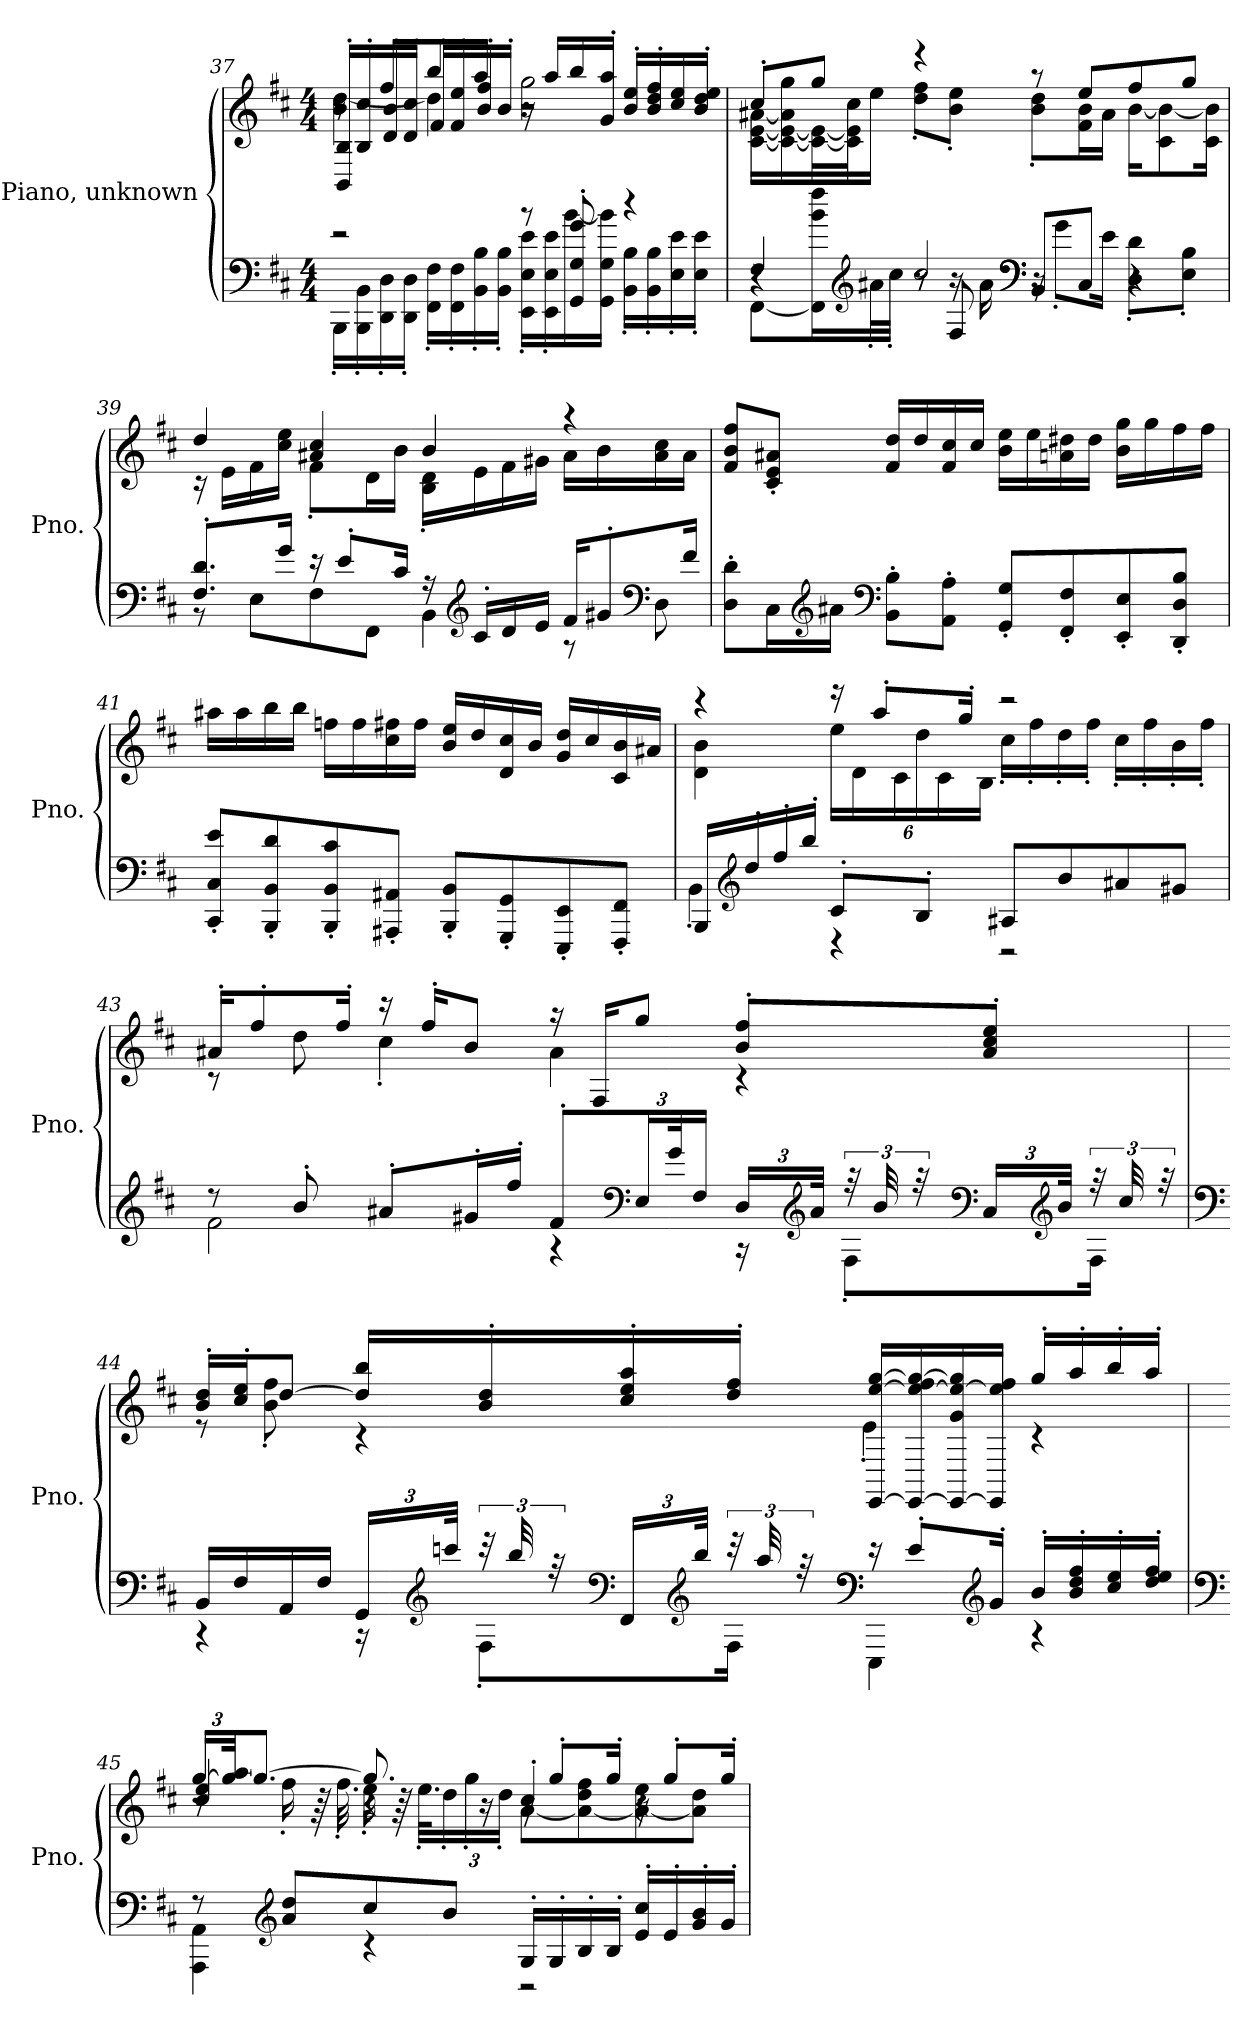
**kern	**kern
*part1	*part1
*staff2	*staff1
*I"Piano, unknown	*
*I'Pno.	*
!!LO:PB:g=z
*clefF4	*clefG2
*k[f#c#]	*k[f#c#]
*M4/4	*M4/4
=37	=37
*^	*^
*	*	*	*^
2r	16BBB'\LL	8r	4b\ [4dd\	16BB/' 16B/'LL
.	16BBB\' 16BB\'	.	.	16B/' 16cc#/'
.	16DD\' 16D\'	8ff#/L	.	16d/' 16b/'
.	16DD\' 16D\'JJ	.	.	16d/' 16cc#/'JJ
.	16FF#\' 16F#\'LL	8bb/	4dd\]	16f#'/LL
.	16FF#\' 16F#\'	.	.	16f#/' 16ee/'
.	16BB\' 16B\'	8aa/J	.	16b/' 16ff#/'
.	16BB\' 16B\'JJ	.	.	16b'/JJ
8r	16EE\' 16E\' 16e\'LL	2r	2gg\	16r
.	16EE\' 16E\' 16e\'	.	.	16aa/LL
8GG/' 8G/' 8g/'	[16b\	.	.	16bb/
.	16GG\ 16G\ 16b\]JJ	.	.	16g/' 16aa/'JJ
4r	16BB\' 16B\'LL	.	.	16b/' 16ee/'LL
.	16BB\' 16B\'	.	.	16b/' 16dd/' 16ff#/'
.	16E\' 16e\'	.	.	16cc#/ 16ee/
.	16E\' 16e\'JJ	.	.	16b/' 16dd/' 16ee/'JJ
*	*	*	*v	*v
!!LO:LB:g=z
=38	=38	=38	=38
*	*^	*	*
4F#/	[8FF#\L	4r	8cc#'/L	[16c#\ [16e\ [16a#X\LL
.	.	.	.	16c#\_ 16e\_ 16a#\] 16gg\
.	16FF#\] 16b\ 16ff#\L	.	8gg/J	32c#\_ 32e\_L
.	.	.	.	32c#\] 32e\] 32cc#\J
*clefG2	*	*	*	*
.	32a#X'\L	.	.	16ee\JJ
.	32cc#'\JJJ	.	.	.
2cc#/	8r	8r	4r	8dd\' 8ff#\'L
.	16r	8F#/	.	8b\' 8ee\'J
.	16a#\	.	.	.
*clefF4	*	*	*	*
.	16r	8BB/L	8r	8b\' 8dd\'L
.	8g'\L	.	.	.
.	.	8C#/J	8ee/L	16f#\ 16b\L
.	16e\Jk	.	.	16a#\JJ
4r	8D\' 8d\'L	4r	8ff#/	[16b\KL
.	.	.	.	8c#\ 8b\_
.	8E\' 8B\'J	.	8gg/J	.
.	.	.	.	16c#\ 16b\]Jk
*	*v	*v	*	*
!!LO:LB:g=z	!!
=39	=39	=39	=39
8.F#/' 8.d/'L	8r	4dd/	16r
.	.	.	16e\LL
.	8E\L	.	16f#\
16g/Jk	.	.	16cc#\ 16ee\JJ
16r	8F#\	4a#X/ 4cc#/	8f#'\L
8e'/L	.	.	.
.	8FF#\J	.	16d\L
16c#/Jk	.	.	16b\JJ
16r	4BB\	4b/	16B\' 16d\'LL
*clefG2	*	*	*
16c#'/LL	.	.	16e\
16d/	.	.	16f#\
16e/JJ	.	.	16g#X\JJ
16f#/KL	8r	4r	16a#\LL
8g#X'/	.	.	16b\
*clefF4	*	*	*
.	8D\	.	16a#\ 16cc#\
16f#/Jk	.	.	16a#\JJ
*v	*v	*	*
*	*v	*v
=40	=40
8D\' 8d\'L	8f#/ 8b/ 8ff#/L
16C#\L	8c#/' 8e/' 8a#X/'J
*clefG2	*
16a#X\JJ	.
*clefF4	*
8BB\' 8B\'L	16f#/ 16dd/LL
.	16dd/
8AA\' 8A\'J	16f#/ 16cc#/
.	16cc#/JJ
8GG/' 8G/'L	16b\ 16ee\LL
.	16ee\
8FF#/' 8F#/'	16an\ 16dd#X\
.	16dd#\JJ
8EE/' 8E/'	16b\ 16gg\LL
.	16gg\
8DD/' 8D/' 8B/'J	16ff#\
.	16ff#\JJ
!!LO:LB:g=z
=41	=41
8CC#/' 8C#/' 8e/'L	16aa#X\LL
.	16aa#\
8BBB/' 8BB/' 8d/'	16bb\
.	16bb\JJ
8BBB/' 8BB/' 8c#/'	16ffn\LL
.	16ff\
8AAA#X/' 8AA#X/'J	16cc#\ 16ff#X\
.	16ff#\JJ
8BBB/' 8BB/'L	16b/ 16ee/LL
.	16dd/
8GGG/' 8GG/'	16d/ 16cc#/
.	16b/JJ
8EEE/' 8EE/'	16g/ 16dd/LL
.	16cc#/
8FFF#/' 8FF#/'J	16c#/ 16b/
.	16a#X/JJ
=42	=42
*^	*^
16BBB/LL	4BB'\	4r	4d\ 4b\
*clefG2	*	*	*
16dd'/	.	.	.
16ff#'/	.	.	.
16bb'/JJ	.	.	.
*	*	*	*Xbrackettup
8c#'/L	4r	16r	24ee\LL
.	.	.	24d\
.	.	8aa'/L	.
.	.	.	24c#\
8B'/J	.	.	24dd\
.	.	.	24c#\
.	.	16gg'/Jk	.
.	.	.	24B\JJ
8A#X/L	2r	2r	16cc#'\LL
.	.	.	16ff#'\
8b/	.	.	16dd'\
.	.	.	16ff#'\JJ
8a#X/	.	.	16cc#'\LL
.	.	.	16ff#'\
8g#X/J	.	.	16b'\
.	.	.	16ff#'\JJ
!!LO:LB:g=z	!!
=43	=43	=43	=43
8r	2f#\	16a#X'/KL	8r
.	.	8ff#'/	.
8b'/	.	.	8dd\
.	.	16ff#'/Jk	.
8a#X'/L	.	16r	4cc#'\
.	.	16ff#'/KL	.
16g#X'/L	.	8b/J	.
16ff#'/JJ	.	.	.
8f#'/L	4r	16r	4a#\
.	.	16F#/KL	.
*clefF4	*	*	*
*Xbrackettup	*	*	*
24E/L	.	8gg/J	.
48g#/K	.	.	.
16F#/JJ	.	.	.
24D/LL	16r	8b/' 8ff#/'L	4r
*clefG2	*	*	*
48a#/JJk	.	.	.
*brackettup	*	*	*
48r	8F#'\L	.	.
48b/	.	.	.
48r	.	.	.
*clefF4	*	*	*
*Xbrackettup	*	*	*
24C#/LL	.	8a#/' 8cc#/' 8ee/'J	.
*clefG2	*	*	*
48b/JJk	.	.	.
*brackettup	*	*	*
48r	16F#\Jk	.	.
48cc#/	.	.	.
48r	.	.	.
!!LO:LB:g=z	!!
=44	=44	=44	=44
*clefF4	*	*	*
16BB/LL	4r	16b/' 16dd/'LL	8r
16F#/	.	16cc#/' 16ee/'J	.
16AA/	.	[8dd/J	8b\' 8ff#\'
16F#/JJ	.	.	.
*Xbrackettup	*	*	*
24GG/LL	16r	16dd/] 16bb/LL	4r
*clefG2	*	*	*
48cccn/JJk	.	.	.
*brackettup	*	*	*
48r	8F#'\L	16b/' 16dd/'	.
48bb/	.	.	.
48r	.	.	.
*clefF4	*	*	*
*Xbrackettup	*	*	*
24FF#/LL	.	16cc#/' 16ee/' 16aa/'	.
*clefG2	*	*	*
48bb/JJk	.	.	.
*brackettup	*	*	*
48r	16F#\Jk	16dd/' 16ff#/'JJ	.
48aa/	.	.	.
48r	.	.	.
*clefF4	*	*	*
16r	4EEE\	[16EE/ [16ee/ [16gg/LL	4e'\
8e'/L	.	16EE/_ 16ee/_ 16ff#/ 16gg/_	.
.	.	16EE/_ 16g/ 16ee/_ 16gg/]	.
*clefG2	*	*	*
16g'/Jk	.	16EE/] 16ee/] 16ff#/JJ	.
16b'/LL	4r	16gg'/LL	4r
16b/' 16dd/' 16ff#/'	.	16aa'/	.
16cc#/' 16ee/'	.	16bb'/	.
16dd/' 16ee/' 16ff#/'JJ	.	16aa'/JJ	.
*	*	*v	*v
!!LO:PB:g=z
=45	=45	=45
*clefF4	*	*
*	*	*^
*	*	*	*^
8r	4AAA\ 4AA\	[24gg/LL	8r	4cc#/ 4ee/
.	.	48gg/_ 48aa/JK	.	.
.	.	8.gg/J_	.	.
*clefG2	*	*	*	*
8a/ 8dd/L	.	.	16ff#'\	.
.	.	.	64r	.
.	.	.	32.ff#'\	.
8cc#/	4r	8.gg/]	16ee'\	4r
.	.	.	64r	.
.	.	.	32.ee'\KLL	.
8b/J	.	.	24dd'\	.
.	.	.	24gg'\	.
.	.	16r	.	.
.	.	.	24dd'\JJ	.
16G'/LL	2r	16r	[8a\L	4cc#'/
16G'/	.	8gg'/L	.	.
16B'/	.	.	8a\_ 8dd\ 8ff#\	.
16B'/JJ	.	16gg'/Jk	.	.
16e/' 16cc#/'LL	.	16r	8a\_ 8ee\	4r
16e'/	.	8gg'/L	.	.
16g/' 16b/'	.	.	8a\] 8dd\J	.
16g'/JJ	.	16gg'/Jk	.	.
*v	*v	*	*	*
*	*v	*v	*v
=	=
*-	*-
